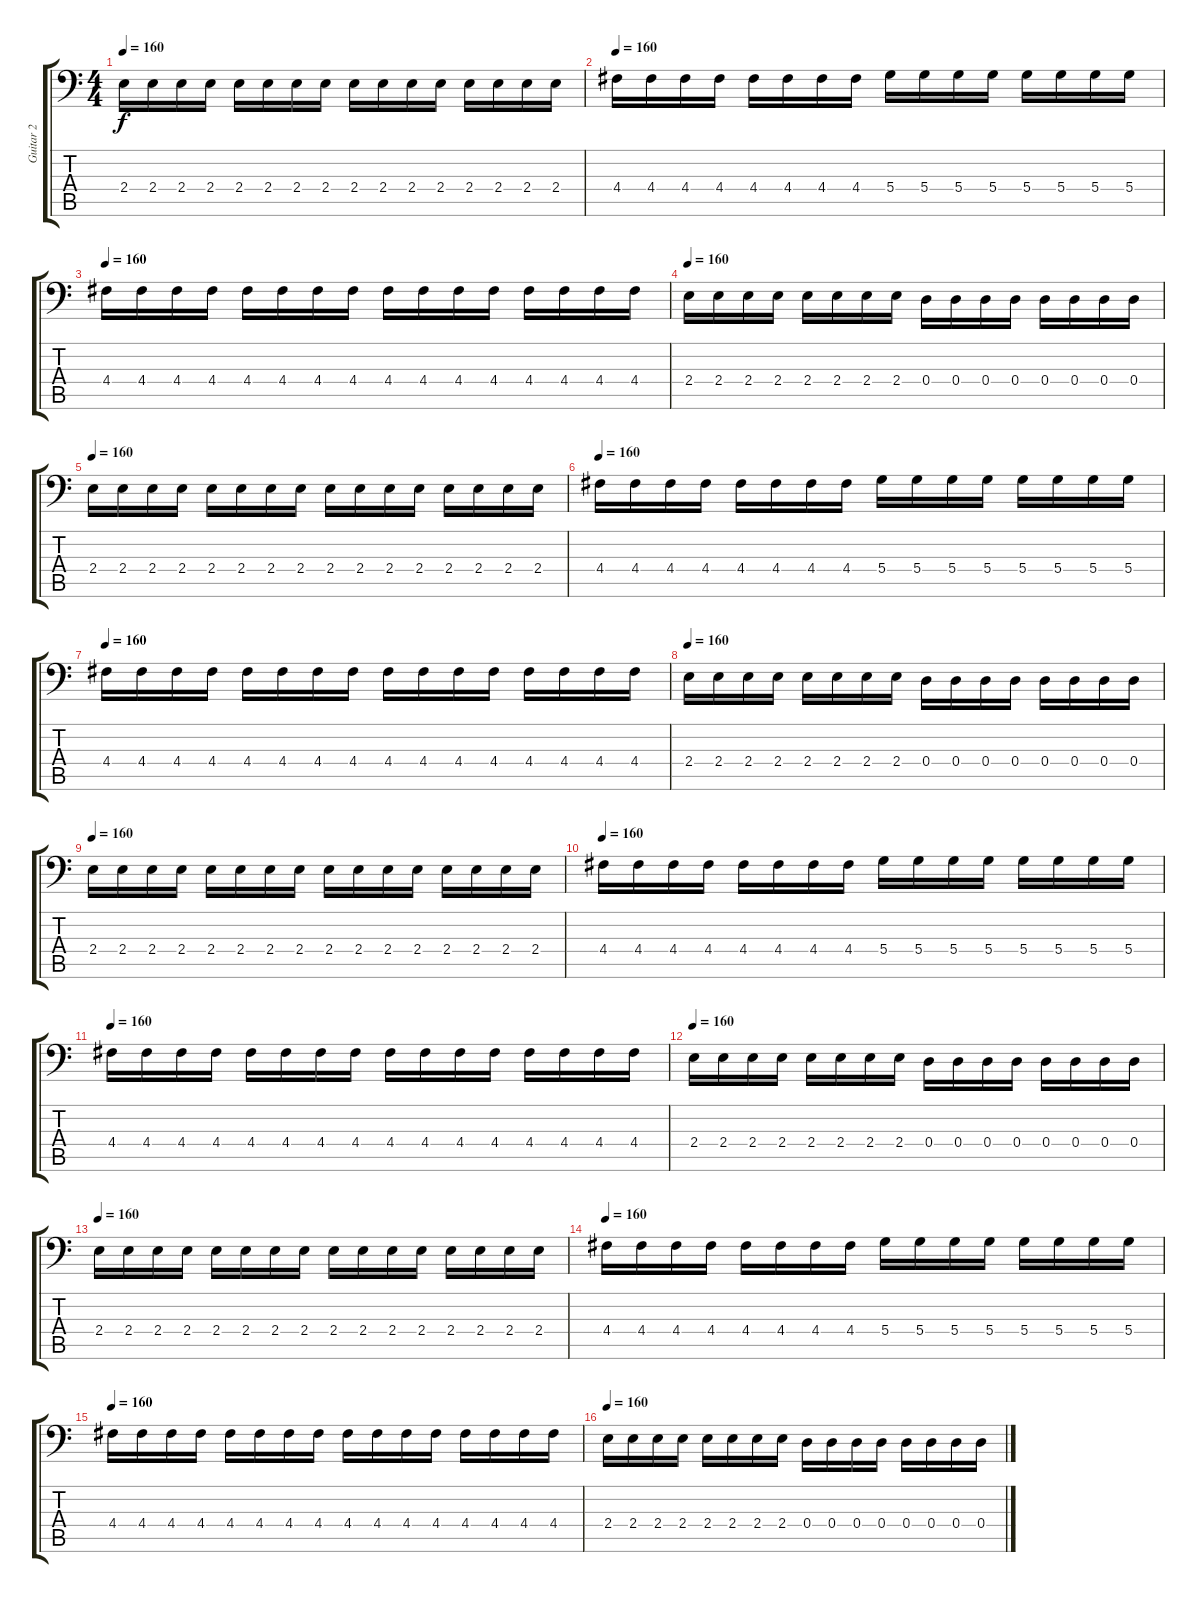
\track ("Guitar 2" "Guitar 2") {instrument distortionguitar}
\staff {score tabs}
\tuning (E3 B2 G2 D2 A1 E1) {hide}
\ts (4 4)
\tempo 160
\clef f4
\ks c
2.4.16{dy f} 2.4.16 2.4.16 2.4.16 2.4.16 2.4.16 2.4.16 2.4.16 2.4.16 2.4.16 2.4.16 2.4.16 2.4.16 2.4.16 2.4.16 2.4.16 |
\tempo 160
4.4.16 4.4.16 4.4.16 4.4.16 4.4.16 4.4.16 4.4.16 4.4.16 5.4.16 5.4.16 5.4.16 5.4.16 5.4.16 5.4.16 5.4.16 5.4.16 |
\tempo 160
4.4.16 4.4.16 4.4.16 4.4.16 4.4.16 4.4.16 4.4.16 4.4.16 4.4.16 4.4.16 4.4.16 4.4.16 4.4.16 4.4.16 4.4.16 4.4.16 |
\tempo 160
2.4.16 2.4.16 2.4.16 2.4.16 2.4.16 2.4.16 2.4.16 2.4.16 0.4.16 0.4.16 0.4.16 0.4.16 0.4.16 0.4.16 0.4.16 0.4.16 |
\tempo 160
2.4.16 2.4.16 2.4.16 2.4.16 2.4.16 2.4.16 2.4.16 2.4.16 2.4.16 2.4.16 2.4.16 2.4.16 2.4.16 2.4.16 2.4.16 2.4.16 |
\tempo 160
4.4.16 4.4.16 4.4.16 4.4.16 4.4.16 4.4.16 4.4.16 4.4.16 5.4.16 5.4.16 5.4.16 5.4.16 5.4.16 5.4.16 5.4.16 5.4.16 |
\tempo 160
4.4.16 4.4.16 4.4.16 4.4.16 4.4.16 4.4.16 4.4.16 4.4.16 4.4.16 4.4.16 4.4.16 4.4.16 4.4.16 4.4.16 4.4.16 4.4.16 |
\tempo 160
2.4.16 2.4.16 2.4.16 2.4.16 2.4.16 2.4.16 2.4.16 2.4.16 0.4.16 0.4.16 0.4.16 0.4.16 0.4.16 0.4.16 0.4.16 0.4.16 |
\tempo 160
2.4.16 2.4.16 2.4.16 2.4.16 2.4.16 2.4.16 2.4.16 2.4.16 2.4.16 2.4.16 2.4.16 2.4.16 2.4.16 2.4.16 2.4.16 2.4.16 |
\tempo 160
4.4.16 4.4.16 4.4.16 4.4.16 4.4.16 4.4.16 4.4.16 4.4.16 5.4.16 5.4.16 5.4.16 5.4.16 5.4.16 5.4.16 5.4.16 5.4.16 |
\tempo 160
4.4.16 4.4.16 4.4.16 4.4.16 4.4.16 4.4.16 4.4.16 4.4.16 4.4.16 4.4.16 4.4.16 4.4.16 4.4.16 4.4.16 4.4.16 4.4.16 |
\tempo 160
2.4.16 2.4.16 2.4.16 2.4.16 2.4.16 2.4.16 2.4.16 2.4.16 0.4.16 0.4.16 0.4.16 0.4.16 0.4.16 0.4.16 0.4.16 0.4.16 |
\tempo 160
2.4.16 2.4.16 2.4.16 2.4.16 2.4.16 2.4.16 2.4.16 2.4.16 2.4.16 2.4.16 2.4.16 2.4.16 2.4.16 2.4.16 2.4.16 2.4.16 |
\tempo 160
4.4.16 4.4.16 4.4.16 4.4.16 4.4.16 4.4.16 4.4.16 4.4.16 5.4.16 5.4.16 5.4.16 5.4.16 5.4.16 5.4.16 5.4.16 5.4.16 |
\tempo 160
4.4.16 4.4.16 4.4.16 4.4.16 4.4.16 4.4.16 4.4.16 4.4.16 4.4.16 4.4.16 4.4.16 4.4.16 4.4.16 4.4.16 4.4.16 4.4.16 |
\tempo 160
2.4.16 2.4.16 2.4.16 2.4.16 2.4.16 2.4.16 2.4.16 2.4.16 0.4.16 0.4.16 0.4.16 0.4.16 0.4.16 0.4.16 0.4.16 0.4.16
